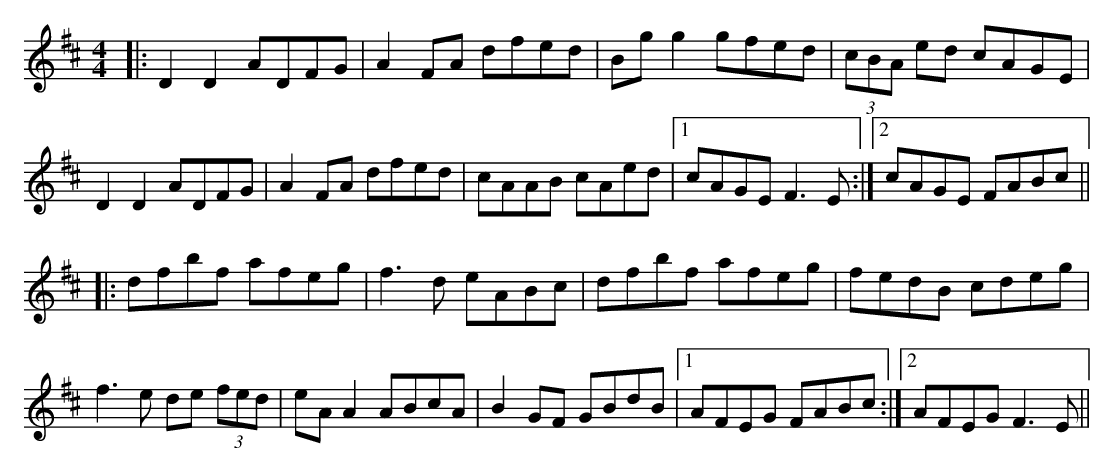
X:1
M:4/4
K:D
|:D2 D2 ADFG|A2FA dfed|Bg g2 gfed|(3cBA ed cAGE|
D2 D2 ADFG|A2FA dfed|cAAB cAed|1 cAGE F3E:|2 cAGE FABc||
|:dfbf afeg|f3d eABc|dfbf afeg|fedB cdeg|
f3e de (3fed|eA A2 ABcA|B2GF GBdB|1 AFEG FABc:|2 AFEG F3E||
